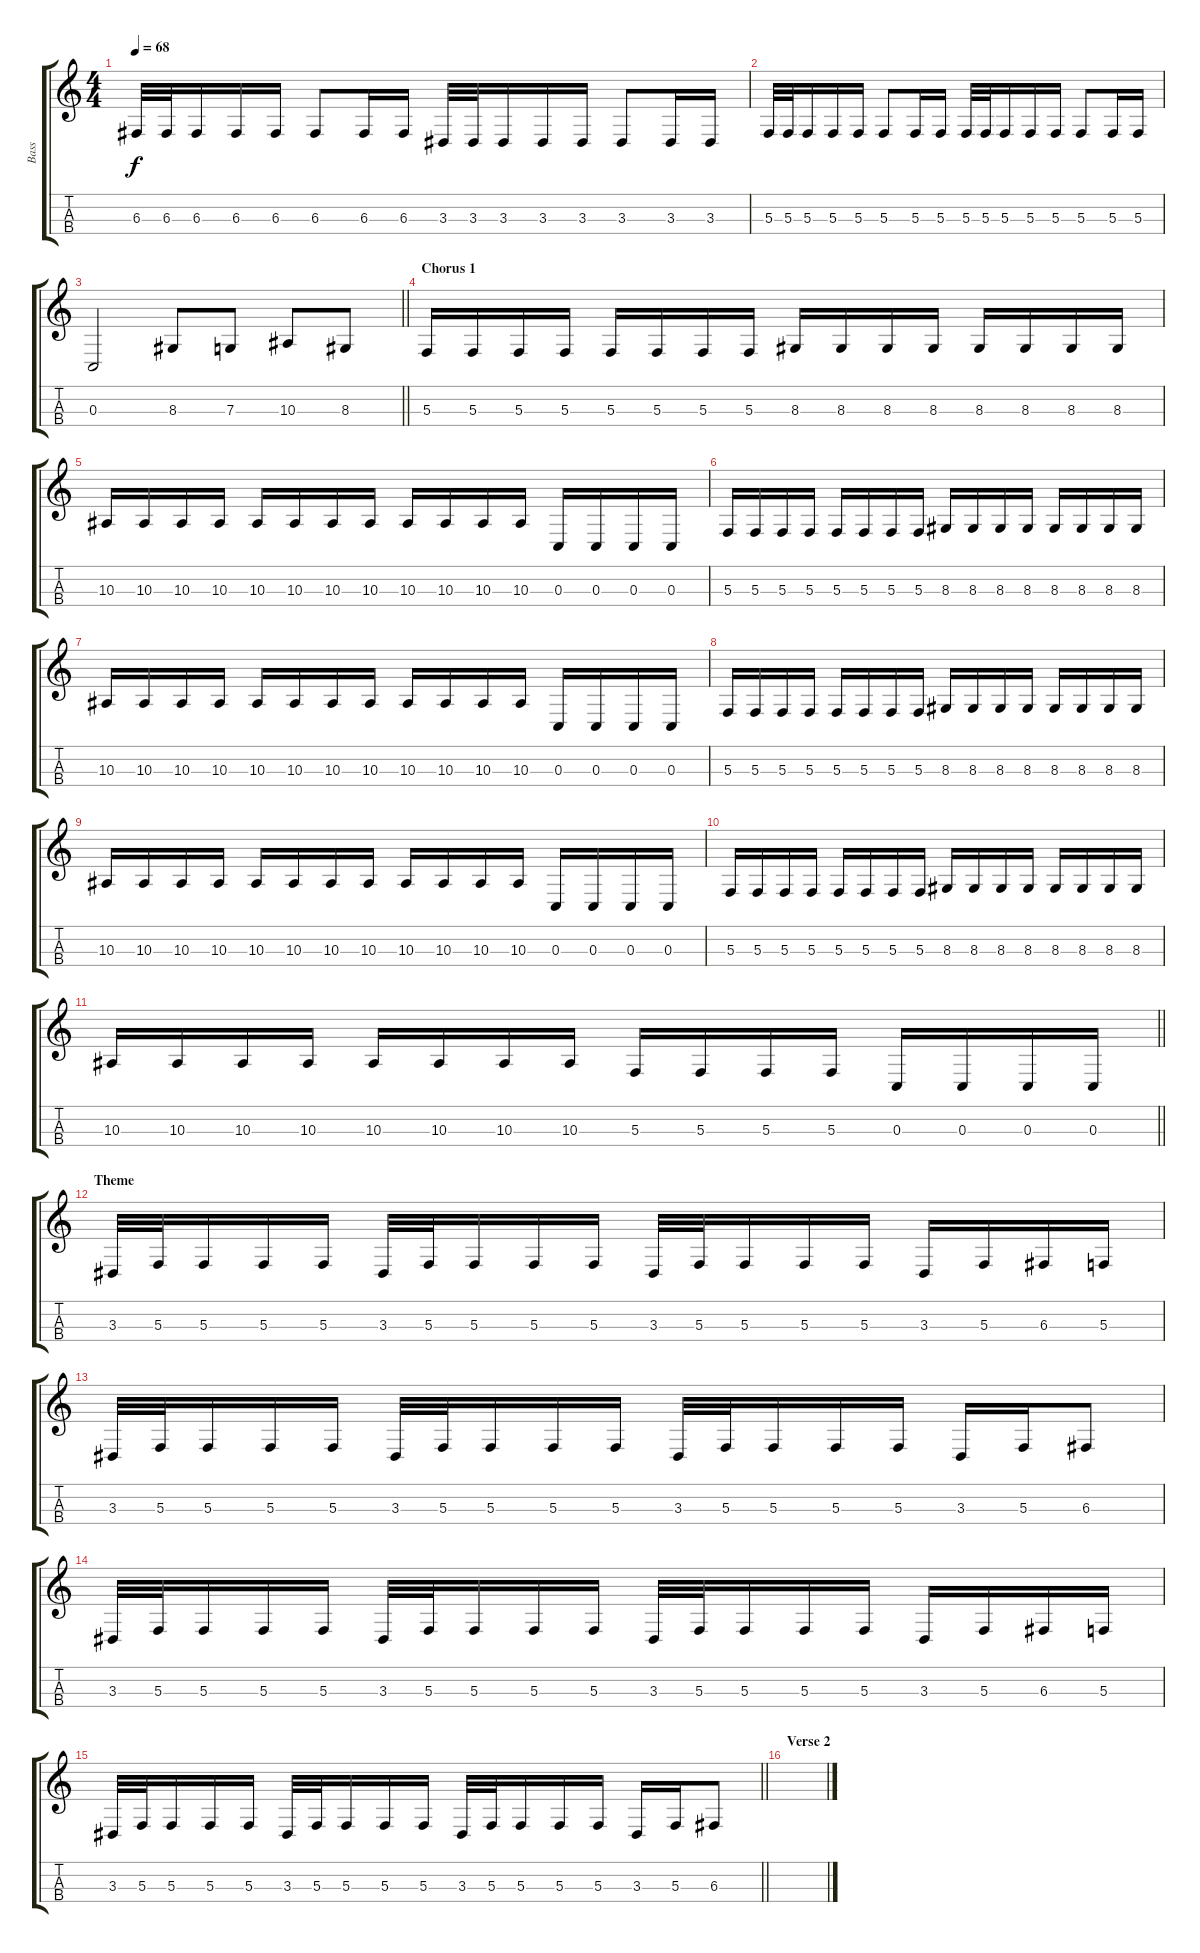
\track ("Bass" "Bass") {instrument electricbassfinger}
\staff {score tabs}
\tuning (A2 E2 C2 G2) {hide}
\ts (4 4)
\tempo 68
\clef g2
\ks c
6.3.32{dy f} 6.3.32 6.3.16 6.3.16 6.3.16 6.3.8 6.3.16 6.3.16 3.3.32 3.3.32 3.3.16 3.3.16 3.3.16 3.3.8 3.3.16 3.3.16 |
5.3.32 5.3.32 5.3.16 5.3.16 5.3.16 5.3.8 5.3.16 5.3.16 5.3.32 5.3.32 5.3.16 5.3.16 5.3.16 5.3.8 5.3.16 5.3.16 |
\barLineRight lightlight
0.3.2 8.3.8 7.3.8 10.3.8 8.3.8 |
\section ("" "Chorus 1")
5.3.16 5.3.16 5.3.16 5.3.16 5.3.16 5.3.16 5.3.16 5.3.16 8.3.16 8.3.16 8.3.16 8.3.16 8.3.16 8.3.16 8.3.16 8.3.16 |
10.3.16 10.3.16 10.3.16 10.3.16 10.3.16 10.3.16 10.3.16 10.3.16 10.3.16 10.3.16{beam merge} 10.3.16 10.3.16 0.3.16 0.3.16 0.3.16 0.3.16 |
5.3.16 5.3.16 5.3.16 5.3.16 5.3.16 5.3.16 5.3.16 5.3.16 8.3.16 8.3.16 8.3.16 8.3.16 8.3.16 8.3.16 8.3.16 8.3.16 |
10.3.16 10.3.16 10.3.16 10.3.16 10.3.16 10.3.16 10.3.16 10.3.16 10.3.16 10.3.16{beam merge} 10.3.16 10.3.16 0.3.16 0.3.16 0.3.16 0.3.16 |
5.3.16 5.3.16 5.3.16 5.3.16 5.3.16 5.3.16 5.3.16 5.3.16 8.3.16 8.3.16 8.3.16 8.3.16 8.3.16 8.3.16 8.3.16 8.3.16 |
10.3.16 10.3.16 10.3.16 10.3.16 10.3.16 10.3.16 10.3.16 10.3.16 10.3.16 10.3.16{beam merge} 10.3.16 10.3.16 0.3.16 0.3.16 0.3.16 0.3.16 |
5.3.16 5.3.16 5.3.16 5.3.16 5.3.16 5.3.16 5.3.16 5.3.16 8.3.16 8.3.16 8.3.16 8.3.16 8.3.16 8.3.16 8.3.16 8.3.16 |
\barLineRight lightlight
10.3.16 10.3.16 10.3.16 10.3.16 10.3.16 10.3.16 10.3.16 10.3.16 5.3.16 5.3.16 5.3.16 5.3.16 0.3.16 0.3.16 0.3.16 0.3.16 |
\section ("" "Theme")
3.3.32 5.3.32 5.3.16 5.3.16 5.3.16 3.3.32 5.3.32 5.3.16 5.3.16 5.3.16 3.3.32 5.3.32 5.3.16 5.3.16 5.3.16 3.3.16 5.3.16 6.3.16 5.3.16 |
3.3.32 5.3.32 5.3.16 5.3.16 5.3.16 3.3.32 5.3.32 5.3.16 5.3.16 5.3.16 3.3.32 5.3.32 5.3.16 5.3.16 5.3.16 3.3.16 5.3.16 6.3.8 |
3.3.32 5.3.32 5.3.16 5.3.16 5.3.16 3.3.32 5.3.32 5.3.16 5.3.16 5.3.16 3.3.32 5.3.32 5.3.16 5.3.16 5.3.16 3.3.16 5.3.16 6.3.16 5.3.16 |
\barLineRight lightlight
3.3.32 5.3.32 5.3.16 5.3.16 5.3.16 3.3.32 5.3.32 5.3.16 5.3.16 5.3.16 3.3.32 5.3.32 5.3.16 5.3.16 5.3.16 3.3.16 5.3.16 6.3.8 |
\section ("" "Verse 2")
